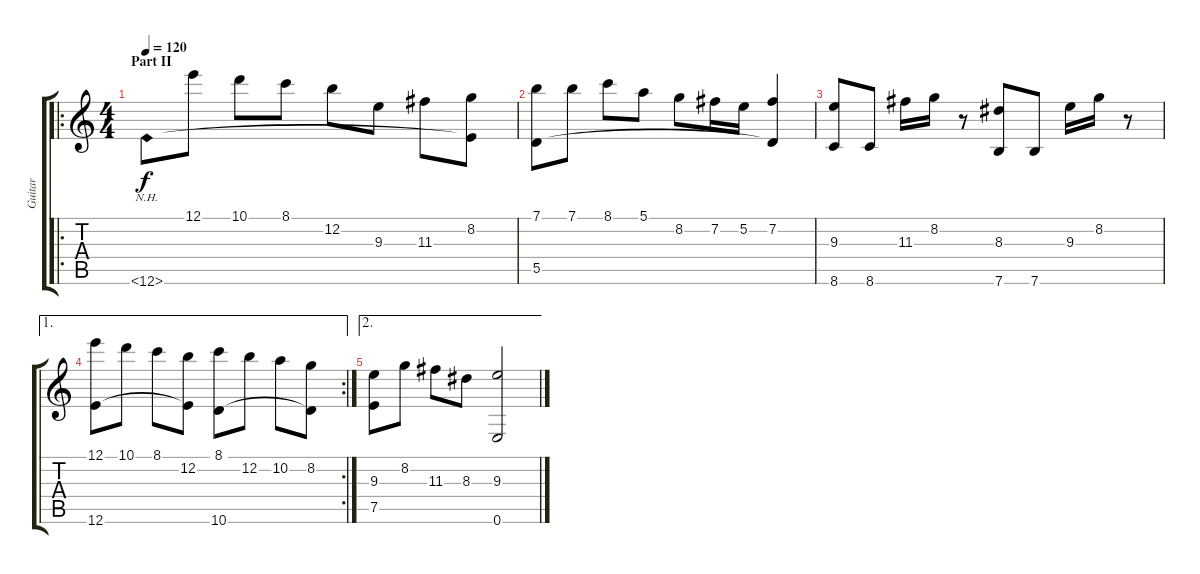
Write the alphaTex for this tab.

\track ("Guitar" "Guitar") {instrument acousticguitarnylon}
\staff {score tabs}
\tuning (E4 B3 G3 D3 A2 E2) {hide}
\ro
\ts (4 4)
\section ("" "Part II")
\tempo 120
\clef g2
\ks c
12.6{nh}.8{dy f} 12.1.8 10.1.8 8.1.8 12.2.8 9.3.8 11.3.8 (8.2 12.6{t}).8 |
(7.1 5.5).8 7.1.8 8.1.8 5.1.8 8.2.8 7.2.16 5.2.16 (7.2 5.5{t}).4 |
(9.3 8.6).8 8.6.8 11.3.16 8.2.16 r.8 (8.3 7.6).8 7.6.8 9.3.16 8.2.16 r.8 |
\ae 1
\rc 2
(12.1 12.6).8 10.1.8 8.1.8 (12.2 12.6{t}).8 (8.1 10.6).8 12.2.8 10.2.8 (8.2 10.6{t}).8 |
\ae 2
(9.3 7.5).8 8.2.8 11.3.8 8.3.8 (9.3 0.6).2
